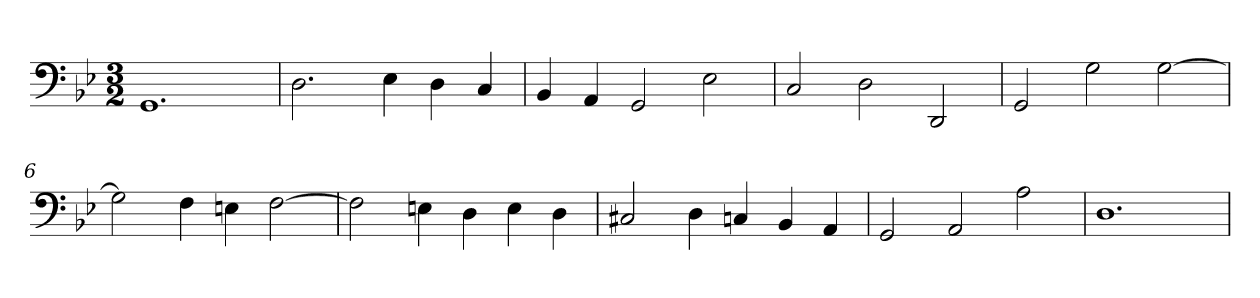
**kern
*part1
*staff1
*clefF4
*k[b-e-]
*M3/2
=1
1.GG
=2
2.D
4E-
4D
4C
=3
4BB-
4AA
2GG
2E-
=4
2C
2D
2DD
=5
2GG
2G
[2G
=6
2G]
4F
4En
[2F
!!LO:LB:g=z
=7
2F]
4En
4D
4E
4D
=8
2C#X
4D
4Cn
4BB-
4AA
=9
2GG
2AA
2A
=10
1.D
=
*-
